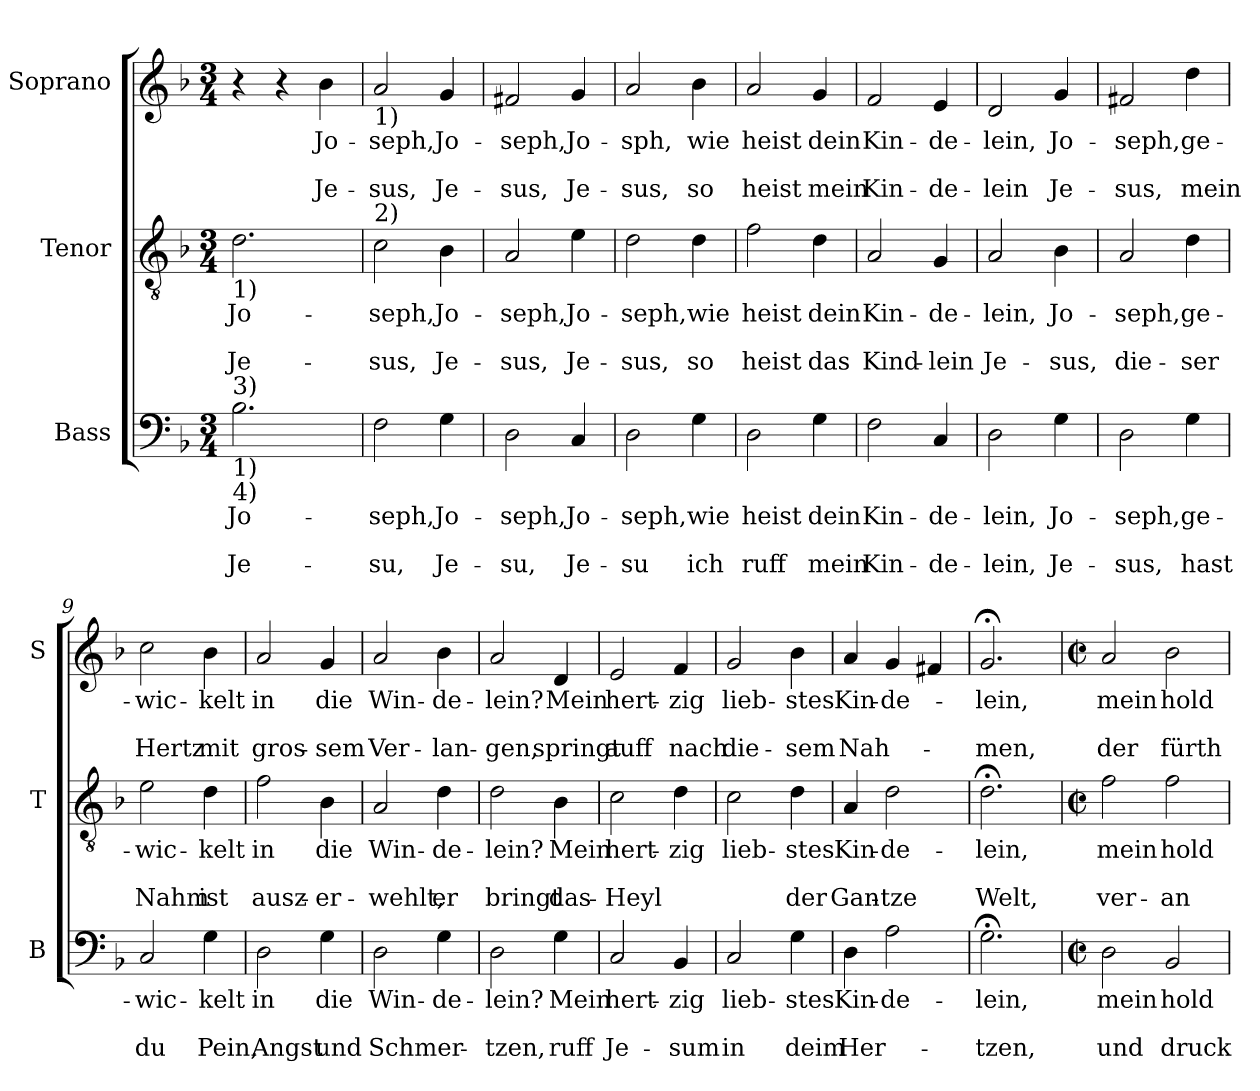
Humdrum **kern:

**kern	**text	**text	**text	**kern	**text	**text	**text	**kern	**text	**text	**text
*part3	*part3	*part3	*part3	*part2	*part2	*part2	*part2	*part1	*part1	*part1	*part1
*staff3	*staff3	*staff3	*staff3	*staff2	*staff2	*staff2	*staff2	*staff1	*staff1	*staff1	*staff1
*I"Bass	*	*	*	*I"Tenor	*	*	*	*I"Soprano	*	*	*
*I'B	*	*	*	*I'T	*	*	*	*I'S	*	*	*
*clefF4	*	*	*	*clefGv2	*	*	*	*clefG2	*	*	*
*k[b-]	*	*	*	*k[b-]	*	*	*	*k[b-]	*	*	*
*F:	*	*	*	*F:	*	*	*	*F:	*	*	*
*M3/4	*	*	*	*M3/4	*	*	*	*M3/4	*	*	*
=1	=1	=1	=1	=1	=1	=1	=1	=1	=1	=1	=1
!	!	!	!	!LO:TX:b:t=1)	!	!	!	!	!	!	!
!LO:TX:a:t=3)	!	!	!	!	!	!	!	!	!	!	!
!LO:TX:b:t=1)	!	!	!	!	!	!	!	!	!	!	!
!LO:TX:b:t=4)	!	!	!	!	!	!	!	!	!	!	!
!	!LO:LY:b	!	!LO:LY:b	!	!LO:LY:b	!	!LO:LY:b	!	!	!	!
2.B-\	Jo-	.	Je-	2.d\	Jo-	.	Je-	4r	.	.	.
.	.	.	.	.	.	.	.	4r	.	.	.
!	!	!	!	!	!	!	!	!	!LO:LY:b	!	!LO:LY:b
.	.	.	.	.	.	.	.	4b-\	Jo-	.	Je-
=2	=2	=2	=2	=2	=2	=2	=2	=2	=2	=2	=2
!	!	!	!	!	!	!	!	!LO:TX:b:t=1)	!	!	!
!	!	!	!	!LO:TX:a:t=2)	!	!	!	!	!	!	!
!	!LO:LY:b	!	!LO:LY:b	!	!LO:LY:b	!	!LO:LY:b	!	!LO:LY:b	!	!LO:LY:b
2F\	-seph,	.	-su,	2c\	-seph,	.	-sus,	2a/	-seph,	.	-sus,
!	!LO:LY:b	!	!LO:LY:b	!	!LO:LY:b	!	!LO:LY:b	!	!LO:LY:b	!	!LO:LY:b
4G\	Jo-	.	Je-	4B-\	Jo-	.	Je-	4g/	Jo-	.	Je-
=3	=3	=3	=3	=3	=3	=3	=3	=3	=3	=3	=3
!	!LO:LY:b	!	!LO:LY:b	!	!LO:LY:b	!	!LO:LY:b	!	!LO:LY:b	!	!LO:LY:b
2D\	-seph,	.	-su,	2A/	-seph,	.	-sus,	2f#X/	-seph,	.	-sus,
!	!LO:LY:b	!	!LO:LY:b	!	!LO:LY:b	!	!LO:LY:b	!	!LO:LY:b	!	!LO:LY:b
4C/	Jo-	.	Je-	4e\	Jo-	.	Je-	4g/	Jo-	.	Je-
=4	=4	=4	=4	=4	=4	=4	=4	=4	=4	=4	=4
!	!LO:LY:b	!	!LO:LY:b	!	!LO:LY:b	!	!LO:LY:b	!	!LO:LY:b	!	!LO:LY:b
2D\	-seph,	.	-su	2d\	-seph,	.	-sus,	2a/	-sph,	.	-sus,
!	!LO:LY:b	!	!LO:LY:b	!	!LO:LY:b	!	!LO:LY:b	!	!LO:LY:b	!	!LO:LY:b
4G\	wie	.	ich	4d\	wie	.	so	4b-\	wie	.	so
=5	=5	=5	=5	=5	=5	=5	=5	=5	=5	=5	=5
!	!LO:LY:b	!	!LO:LY:b	!	!LO:LY:b	!	!LO:LY:b	!	!LO:LY:b	!	!LO:LY:b
2D\	heist	.	ruff	2f\	heist	.	heist	2a/	heist	.	heist
!	!LO:LY:b	!	!LO:LY:b	!	!LO:LY:b	!	!LO:LY:b	!	!LO:LY:b	!	!LO:LY:b
4G\	dein	.	mein	4d\	dein	.	das	4g/	dein	.	mein
!!LO:LB:g=z
=6	=6	=6	=6	=6	=6	=6	=6	=6	=6	=6	=6
!	!LO:LY:b	!	!LO:LY:b	!	!LO:LY:b	!	!LO:LY:b	!	!LO:LY:b	!	!LO:LY:b
2F\	Kin-	.	Kin-	2A/	Kin-	.	Kind-	2f/	Kin-	.	Kin-
!	!LO:LY:b	!	!LO:LY:b	!	!LO:LY:b	!	!LO:LY:b	!	!LO:LY:b	!	!LO:LY:b
4C/	-de-	.	-de-	4G/	-de-	.	-lein	4e/	-de-	.	-de-
=7	=7	=7	=7	=7	=7	=7	=7	=7	=7	=7	=7
!	!LO:LY:b	!	!LO:LY:b	!	!LO:LY:b	!	!LO:LY:b	!	!LO:LY:b	!	!LO:LY:b
2D\	-lein,	.	-lein,	2A/	-lein,	.	Je-	2d/	-lein,	.	-lein
!	!LO:LY:b	!	!LO:LY:b	!	!LO:LY:b	!	!LO:LY:b	!	!LO:LY:b	!	!LO:LY:b
4G\	Jo-	.	Je-	4B-\	Jo-	.	-sus,	4g/	Jo-	.	Je-
=8	=8	=8	=8	=8	=8	=8	=8	=8	=8	=8	=8
!	!LO:LY:b	!	!LO:LY:b	!	!LO:LY:b	!	!LO:LY:b	!	!LO:LY:b	!	!LO:LY:b
2D\	-seph,	.	-sus,	2A/	-seph,	.	die-	2f#X/	-seph,	.	-sus,
!	!LO:LY:b	!	!LO:LY:b	!	!LO:LY:b	!	!LO:LY:b	!	!LO:LY:b	!	!LO:LY:b
4G\	ge-	.	hast	4d\	ge-	.	-ser	4dd\	ge-	.	mein
=9	=9	=9	=9	=9	=9	=9	=9	=9	=9	=9	=9
!	!LO:LY:b	!	!LO:LY:b	!	!LO:LY:b	!	!LO:LY:b	!	!LO:LY:b	!	!LO:LY:b
2C/	-wic-	.	du	2e\	-wic-	.	Nahm	2cc\	-wic-	.	Hertz
!	!LO:LY:b	!	!LO:LY:b	!	!LO:LY:b	!	!LO:LY:b	!	!LO:LY:b	!	!LO:LY:b
4G\	-kelt	.	Pein,	4d\	-kelt	.	ist	4b-\	-kelt	.	mit
=10	=10	=10	=10	=10	=10	=10	=10	=10	=10	=10	=10
!	!LO:LY:b	!	!LO:LY:b	!	!LO:LY:b	!	!LO:LY:b	!	!LO:LY:b	!	!LO:LY:b
2D\	in	.	Angst	2f\	in	.	ausz-	2a/	in	.	gros-
!	!LO:LY:b	!	!LO:LY:b	!	!LO:LY:b	!	!LO:LY:b	!	!LO:LY:b	!	!LO:LY:b
4G\	die	.	und	4B-\	die	.	-er-	4g/	die	.	-sem
=11	=11	=11	=11	=11	=11	=11	=11	=11	=11	=11	=11
!	!LO:LY:b	!	!LO:LY:b	!	!LO:LY:b	!	!LO:LY:b	!	!LO:LY:b	!	!LO:LY:b
2D\	Win-	.	Schmer-	2A/	Win-	.	-wehlt,	2a/	Win-	.	Ver-
!	!LO:LY:b	!	!	!	!LO:LY:b	!	!LO:LY:b	!	!LO:LY:b	!	!LO:LY:b
4G\	-de-	.	.	4d\	-de-	.	er	4b-\	-de-	.	-lan-
!!LO:PB:g=z
=12	=12	=12	=12	=12	=12	=12	=12	=12	=12	=12	=12
!	!LO:LY:b	!	!LO:LY:b	!	!LO:LY:b	!	!LO:LY:b	!	!LO:LY:b	!	!LO:LY:b
2D\	-lein?	.	-tzen,	2d\	-lein?	.	bringt	2a/	-lein?	.	-gen,
!	!LO:LY:b	!	!LO:LY:b	!	!LO:LY:b	!	!LO:LY:b	!	!LO:LY:b	!	!LO:LY:b
4G\	Mein	.	ruff	4B-\	Mein	.	das-	4d/	Mein	.	springt
=13	=13	=13	=13	=13	=13	=13	=13	=13	=13	=13	=13
!	!LO:LY:b	!	!LO:LY:b	!	!LO:LY:b	!	!LO:LY:b	!	!LO:LY:b	!	!LO:LY:b
2C/	hert-	.	Je-	2c\	hert-	.	-Heyl	2e/	hert-	.	auff
!	!LO:LY:b	!	!LO:LY:b	!	!LO:LY:b	!	!	!	!LO:LY:b	!	!LO:LY:b
4BB-/	-zig	.	-sum	4d\	-zig	.	.	4f/	-zig	.	nach
=14	=14	=14	=14	=14	=14	=14	=14	=14	=14	=14	=14
!	!LO:LY:b	!	!LO:LY:b	!	!LO:LY:b	!	!	!	!LO:LY:b	!	!LO:LY:b
2C/	lieb-	.	in	2c\	lieb-	.	.	2g/	lieb-	.	die-
!	!LO:LY:b	!	!LO:LY:b	!	!LO:LY:b	!	!LO:LY:b	!	!LO:LY:b	!	!LO:LY:b
4G\	-stes	.	deim	4d\	-stes	.	der	4b-\	-stes	.	-sem
=15	=15	=15	=15	=15	=15	=15	=15	=15	=15	=15	=15
!	!LO:LY:b	!	!LO:LY:b	!	!LO:LY:b	!	!LO:LY:b	!	!LO:LY:b	!	!LO:LY:b
4D\	Kin-	.	Her-	4A/	Kin-	.	Gan-	4a/	Kin-	.	Nah-
!	!LO:LY:b	!	!	!	!LO:LY:b	!	!LO:LY:b	!	!LO:LY:b	!	!
2A\	-de-	.	.	2d\	-de-	.	-tze	4g/	-de-	.	.
.	.	.	.	.	.	.	.	4f#X/	.	.	.
=16	=16	=16	=16	=16	=16	=16	=16	=16	=16	=16	=16
!	!LO:LY:b	!	!LO:LY:b	!	!LO:LY:b	!	!LO:LY:b	!	!LO:LY:b	!	!LO:LY:b
2.G;<\	-lein,	.	-tzen,	2.d;<\	-lein,	.	Welt,	2.g;</	-lein,	.	-men,
=17	=17	=17	=17	=17	=17	=17	=17	=17	=17	=17	=17
*M2/2	*	*	*	*M2/2	*	*	*	*M2/2	*	*	*
*met(c|)	*	*	*	*met(c|)	*	*	*	*met(c|)	*	*	*
!	!LO:LY:b	!	!LO:LY:b	!	!LO:LY:b	!	!LO:LY:b	!	!LO:LY:b	!	!LO:LY:b
2D\	mein	.	und	2f\	mein	.	ver-	2a/	mein	.	der
!	!LO:LY:b	!	!LO:LY:b	!	!LO:LY:b	!	!LO:LY:b	!	!LO:LY:b	!	!LO:LY:b
2BB-/	hold-	.	druck	2f\	hold-	.	-an-	2b-\	hold-	.	fürth
=	=	=	=	=	=	=	=	=	=	=	=
*-	*-	*-	*-	*-	*-	*-	*-	*-	*-	*-	*-
